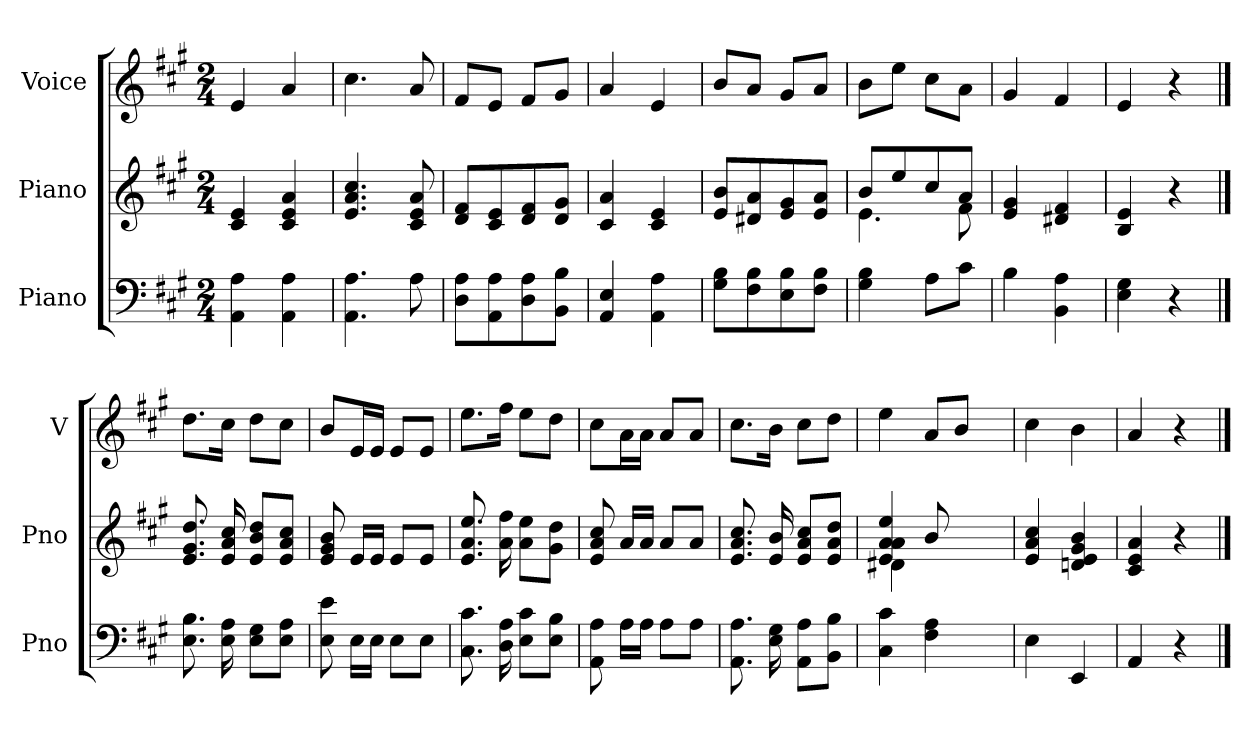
**kern	**kern	**kern
*part3	*part2	*part1
*staff3	*staff2	*staff1
*I"Piano	*I"Piano	*I"Voice
*I'Pno	*I'Pno	*I'V
*clefF4	*clefG2	*clefG2
*k[f#c#g#]	*k[f#c#g#]	*k[f#c#g#]
*M2/4	*M2/4	*M2/4
*MM92	*MM92	*MM92
=1	=1	=1
4AA\ 4A\	4c#/ 4e/	4e/
4AA\ 4A\	4c#/ 4e/ 4a/	4a/
=2	=2	=2
4.AA\ 4.A\	4.e/ 4.a/ 4.cc#/	4.cc#\
8A\	8c#/ 8e/ 8a/	8a/
=3	=3	=3
8D\ 8A\L	8d/ 8f#/L	8f#/L
8AA\ 8A\	8c#/ 8e/	8e/J
8D\ 8A\	8d/ 8f#/	8f#/L
8BB\ 8B\J	8d/ 8g#/J	8g#/J
=4	=4	=4
4AA/ 4E/	4c#/ 4a/	4a/
4AA\ 4A\	4c#/ 4e/	4e/
=5	=5	=5
8G#\ 8B\L	8e/ 8b/L	8b/L
8F#\ 8B\	8d#X/ 8a/	8a/J
8E\ 8B\	8e/ 8g#/	8g#/L
8F#\ 8B\J	8e/ 8a/J	8a/J
=6	=6	=6
*	*^	*
4G#\ 4B\	8b/L	4.e\	8b\L
.	8ee/	.	8ee\J
8A\L	8cc#/	.	8cc#\L
8c#\J	8a/J	8f#\	8a\J
*	*v	*v	*
=7	=7	=7
4B\	4e/ 4g#/	4g#/
4BB\ 4A\	4d#X/ 4f#/	4f#/
=8	=8	=8
4E\ 4G#\	4B/ 4e/	4e/
4r	4r	4r
==9	==9	==9
8.E\ 8.B\	8.e/ 8.g#/ 8.dd/	8.dd\L
16E\ 16A\	16e/ 16a/ 16cc#/	16cc#\Jk
8E\ 8G#\L	8e/ 8b/ 8dd/L	8dd\L
8E\ 8A\J	8e/ 8a/ 8cc#/J	8cc#\J
=10	=10	=10
8E\ 8e\	8e/ 8g#/ 8b/	8b/L
16E\LL	16e/LL	16e/L
16E\JJ	16e/JJ	16e/JJ
8E\L	8e/L	8e/L
8E\J	8e/J	8e/J
!!LO:LB:g=z
=11	=11	=11
8.C#\ 8.c#\	8.e/ 8.a/ 8.ee/	8.ee\L
16D\ 16A\	16a\ 16ff#\	16ff#\Jk
8E\ 8c#\L	8a\ 8ee\L	8ee\L
8E\ 8B\J	8g#\ 8dd\J	8dd\J
=12	=12	=12
8AA\ 8A\	8e/ 8a/ 8cc#/	8cc#\L
16A\LL	16a/LL	16a\L
16A\JJ	16a/JJ	16a\JJ
8A\L	8a/L	8a/L
8A\J	8a/J	8a/J
=13	=13	=13
8.AA\ 8.A\	8.e/ 8.a/ 8.cc#/	8.cc#\L
16E\ 16G#\	16e/ 16b/	16b\Jk
8AA\ 8A\L	8e/ 8a/ 8cc#/L	8cc#\L
8BB\ 8B\J	8e/ 8a/ 8dd/J	8dd\J
=14	=14	=14
*	*^	*
4C#\ 4c#\	4e/ 4a/ 4a/ 4ee/	4d#X\	4ee\
4F#\ 4A\	8b/	4ryy	8a/L
.	4ryy	.	8b/J
8ryy	.	8ryy	8ryy
*	*v	*v	*
=15	=15	=15
4E\	4e/ 4a/ 4cc#/	4cc#\
4EE/	4dn/ 4e/ 4g#/ 4b/	4b\
=16	=16	=16
4AA/	4c#/ 4e/ 4a/	4a/
4r	4r	4r
==	==	==
*-	*-	*-
